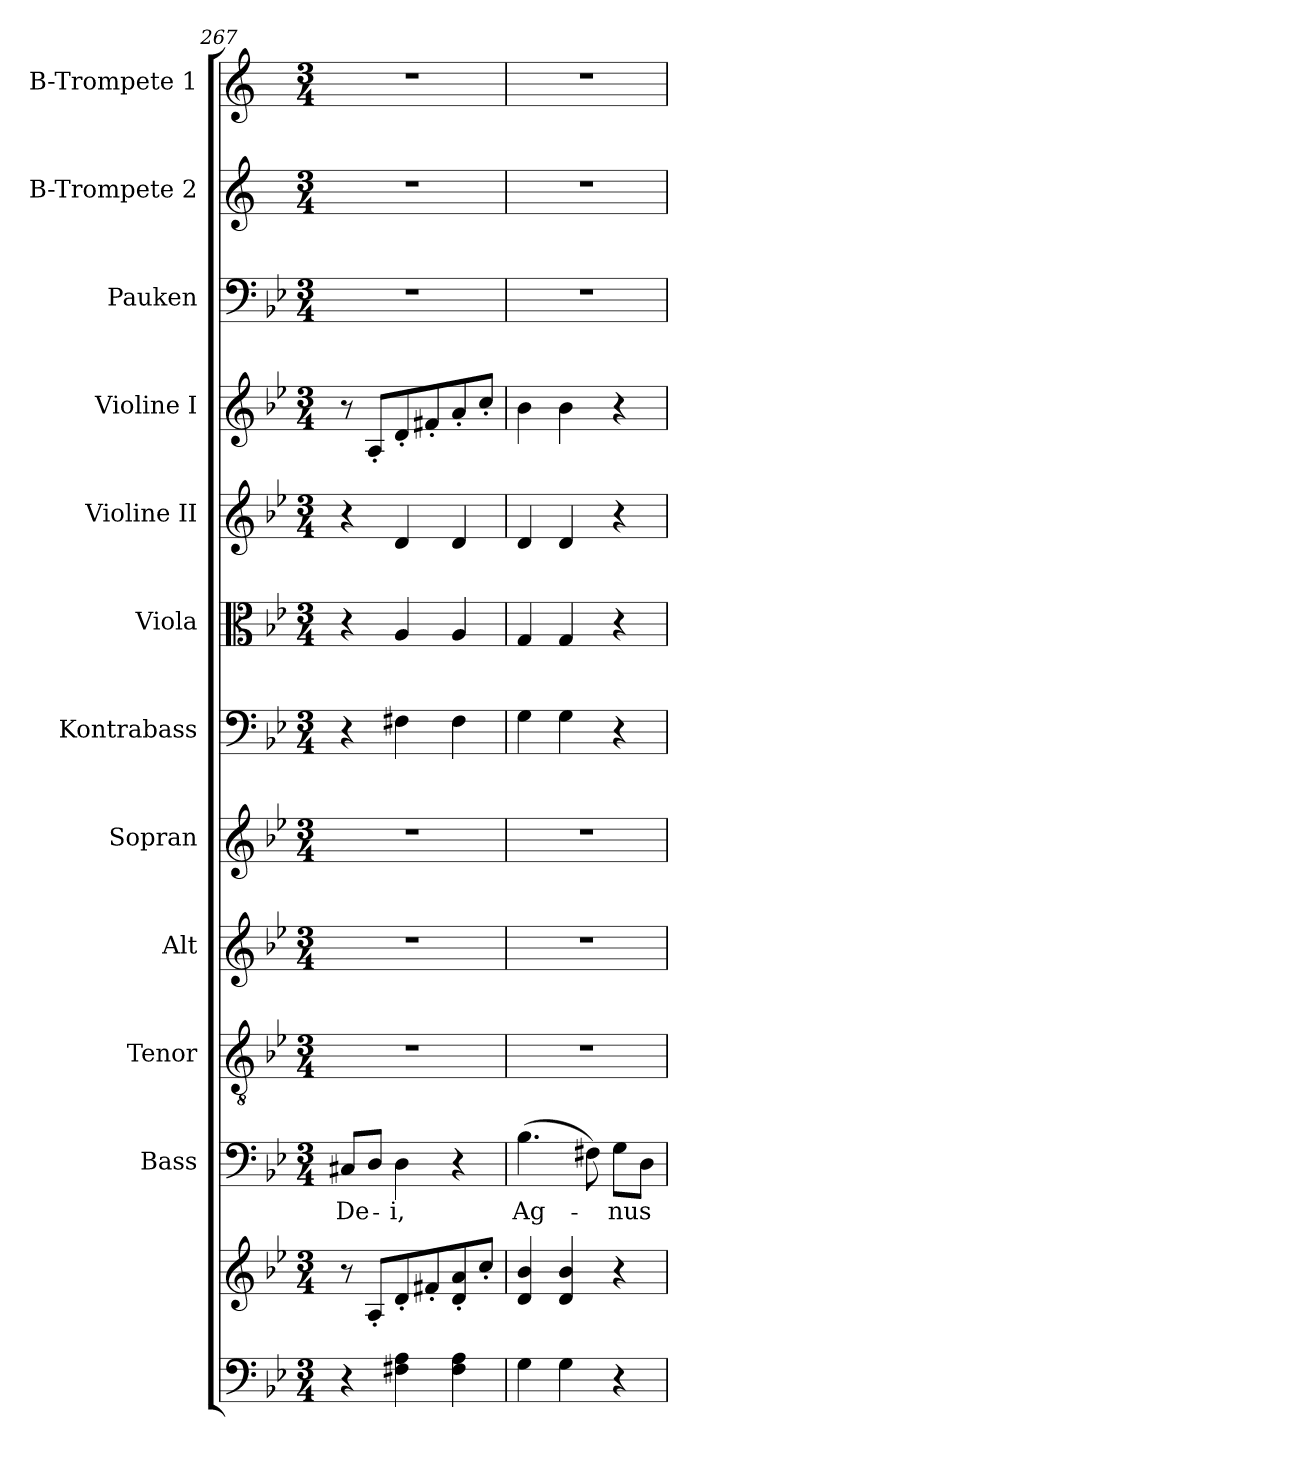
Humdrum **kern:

**kern	**kern	**kern	**text	**kern	**kern	**kern	**kern	**kern	**kern	**kern	**kern	**kern	**kern
*part12	*part12	*part11	*part11	*part10	*part9	*part8	*part7	*part6	*part5	*part4	*part3	*part2	*part1
*staff13	*staff12	*staff11	*staff11	*staff10	*staff9	*staff8	*staff7	*staff6	*staff5	*staff4	*staff3	*staff2	*staff1
*	*	*I"Bass	*	*I"Tenor	*I"Alt	*I"Sopran	*I"Kontrabass	*I"Viola	*I"Violine II	*I"Violine I	*I"Pauken	*I"B-Trompete 2	*I"B-Trompete 1
*	*	*I'B.	*	*I'T.	*I'A.	*I'S.	*I'Kb.	*I'Vla.	*I'Vl. II	*I'Vl. I	*I'Pk.	*I'B Trp. 2	*I'B Trp. 1
*clefF4	*clefG2	*clefF4	*	*clefGv2	*clefG2	*clefG2	*clefF4	*clefC3	*clefG2	*clefG2	*clefF4	*clefG2	*clefG2
*	*	*	*	*	*	*	*ITrd7c12	*	*	*	*	*ITrd1c2	*ITrd1c2
*k[b-e-]	*k[b-e-]	*k[b-e-]	*	*k[b-e-]	*k[b-e-]	*k[b-e-]	*k[b-e-]	*k[b-e-]	*k[b-e-]	*k[b-e-]	*k[b-e-]	*k[b-e-]	*k[b-e-]
*B-:	*B-:	*B-:	*	*B-:	*B-:	*B-:	*B-:	*B-:	*B-:	*B-:	*B-:	*B-:	*B-:
*M3/4	*M3/4	*M3/4	*	*M3/4	*M3/4	*M3/4	*M3/4	*M3/4	*M3/4	*M3/4	*M3/4	*M3/4	*M3/4
=267	=267	=267	=267	=267	=267	=267	=267	=267	=267	=267	=267	=267	=267
!	!	!	!LO:LY:b	!	!	!	!	!	!	!	!	!	!
4r	8r	8C#X/L	De-	2.r	2.r	2.r	4r	4r	4r	8r	2.r	2.r	2.r
.	8A'</L	8D/J	.	.	.	.	.	.	.	8A'</L	.	.	.
!	!	!	!LO:LY:b	!	!	!	!	!	!	!	!	!	!
4F#X\ 4A\	8d'</	4D\	-i,	.	.	.	4FF#X\	4A/	4d/	8d'</	.	.	.
.	8f#X'</	.	.	.	.	.	.	.	.	8f#X'</	.	.	.
4F#\ 4A\	8d/'< 8a/'<	4r	.	.	.	.	4FF#\	4A/	4d/	8a'</	.	.	.
.	8cc'</J	.	.	.	.	.	.	.	.	8cc'</J	.	.	.
=268	=268	=268	=268	=268	=268	=268	=268	=268	=268	=268	=268	=268	=268
!	!	!	!LO:LY:b	!	!	!	!	!	!	!	!	!	!
4G\	4d/ 4b-/	(>4.B-\	Ag-	2.r	2.r	2.r	4GG\	4G/	4d/	4b-\	2.r	2.r	2.r
4G\	4d/ 4b-/	.	.	.	.	.	4GG\	4G/	4d/	4b-\	.	.	.
.	.	8F#X\)	.	.	.	.	.	.	.	.	.	.	.
!	!	!	!LO:LY:b	!	!	!	!	!	!	!	!	!	!
4r	4r	8G\L	-nus	.	.	.	4r	4r	4r	4r	.	.	.
.	.	8D\J	.	.	.	.	.	.	.	.	.	.	.
=	=	=	=	=	=	=	=	=	=	=	=	=	=
*-	*-	*-	*-	*-	*-	*-	*-	*-	*-	*-	*-	*-	*-
